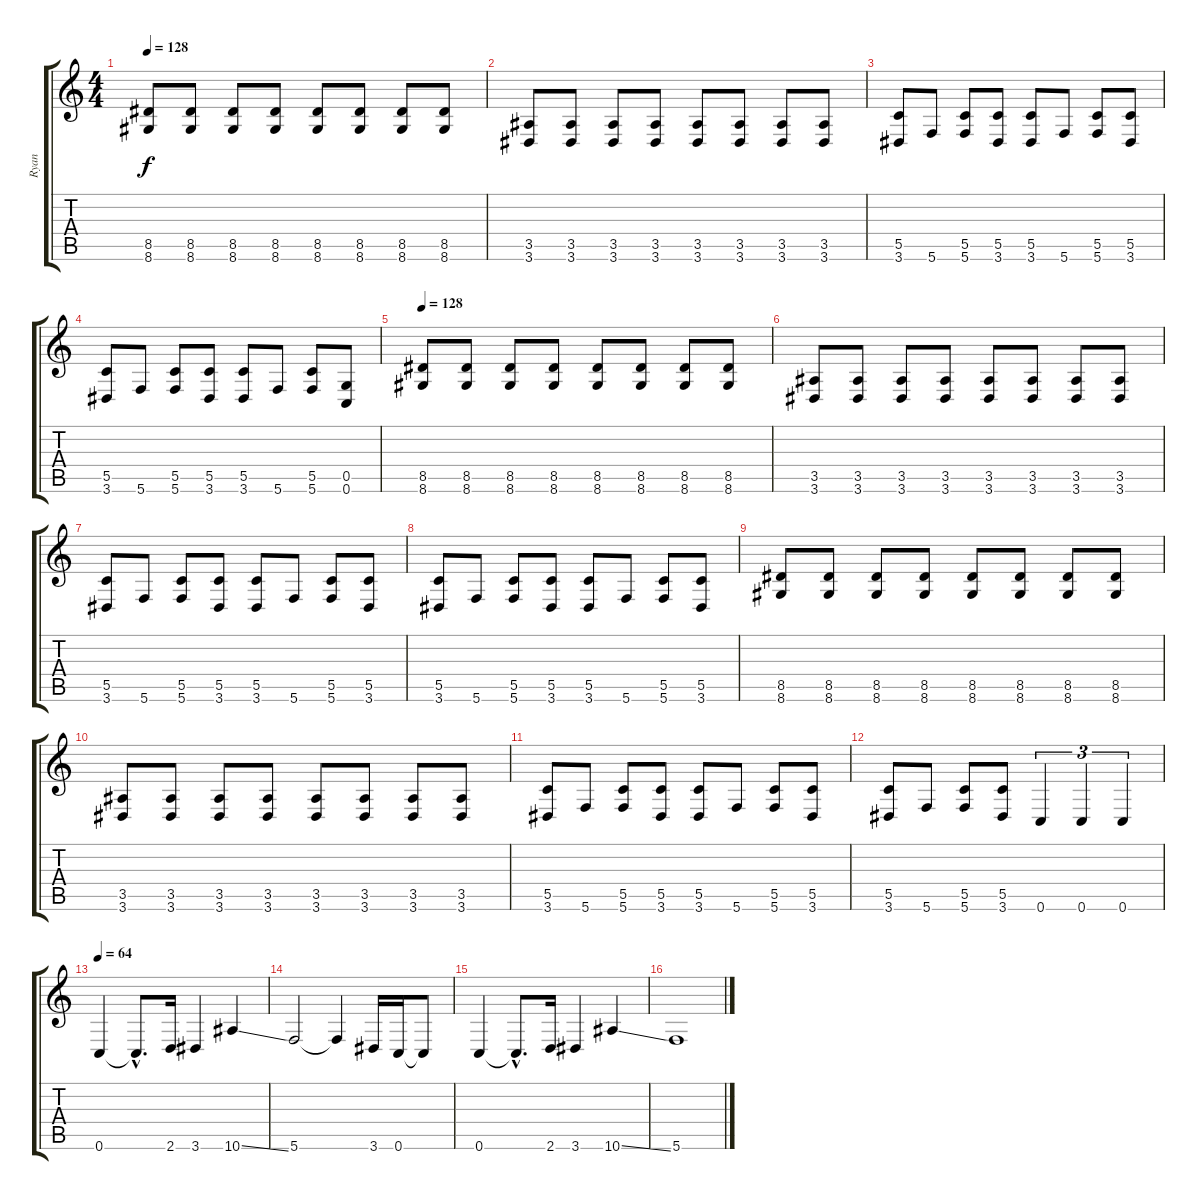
\track ("Ryan" "Ryan") {instrument distortionguitar}
\staff {score tabs}
\tuning (D4 A3 F3 C3 G2 C2) {hide}
\ts (4 4)
\tempo 128
\clef g2
\ks c
(8.5 8.6).8{dy f} (8.5 8.6).8 (8.5 8.6).8 (8.5 8.6).8 (8.5 8.6).8 (8.5 8.6).8 (8.5 8.6).8 (8.5 8.6).8 |
(3.5 3.6).8 (3.5 3.6).8 (3.5 3.6).8 (3.5 3.6).8 (3.5 3.6).8 (3.5 3.6).8 (3.5 3.6).8 (3.5 3.6).8 |
(5.5 3.6).8 5.6.8 (5.5 5.6).8 (5.5 3.6).8 (5.5 3.6).8 5.6.8 (5.5 5.6).8 (5.5 3.6).8 |
(5.5 3.6).8 5.6.8 (5.5 5.6).8 (5.5 3.6).8 (5.5 3.6).8 5.6.8 (5.5 5.6).8 (0.5 0.6).8 |
\tempo 128
(8.5 8.6).8 (8.5 8.6).8 (8.5 8.6).8 (8.5 8.6).8 (8.5 8.6).8 (8.5 8.6).8 (8.5 8.6).8 (8.5 8.6).8 |
(3.5 3.6).8 (3.5 3.6).8 (3.5 3.6).8 (3.5 3.6).8 (3.5 3.6).8 (3.5 3.6).8 (3.5 3.6).8 (3.5 3.6).8 |
(5.5 3.6).8 5.6.8 (5.5 5.6).8 (5.5 3.6).8 (5.5 3.6).8 5.6.8 (5.5 5.6).8 (5.5 3.6).8 |
(5.5 3.6).8 5.6.8 (5.5 5.6).8 (5.5 3.6).8 (5.5 3.6).8 5.6.8 (5.5 5.6).8 (5.5 3.6).8 |
(8.5 8.6).8 (8.5 8.6).8 (8.5 8.6).8 (8.5 8.6).8 (8.5 8.6).8 (8.5 8.6).8 (8.5 8.6).8 (8.5 8.6).8 |
(3.5 3.6).8 (3.5 3.6).8 (3.5 3.6).8 (3.5 3.6).8 (3.5 3.6).8 (3.5 3.6).8 (3.5 3.6).8 (3.5 3.6).8 |
(5.5 3.6).8 5.6.8 (5.5 5.6).8 (5.5 3.6).8 (5.5 3.6).8 5.6.8 (5.5 5.6).8 (5.5 3.6).8 |
(5.5 3.6).8 5.6.8 (5.5 5.6).8 (5.5 3.6).8 0.6.4{tu (3 2) balance 8} 0.6.4{tu (3 2)} 0.6.4{tu (3 2)} |
\tempo 64
0.6.4{instrument distortionguitar} 0.6{hac t}.8{d} 2.6.16 3.6.4 10.6{ss}.4 |
5.6.2 5.6{t}.4 3.6.16 0.6.16 0.6{t}.8 |
0.6.4 0.6{hac t}.8{d} 2.6.16 3.6.4 10.6{ss}.4 |
5.6.1
